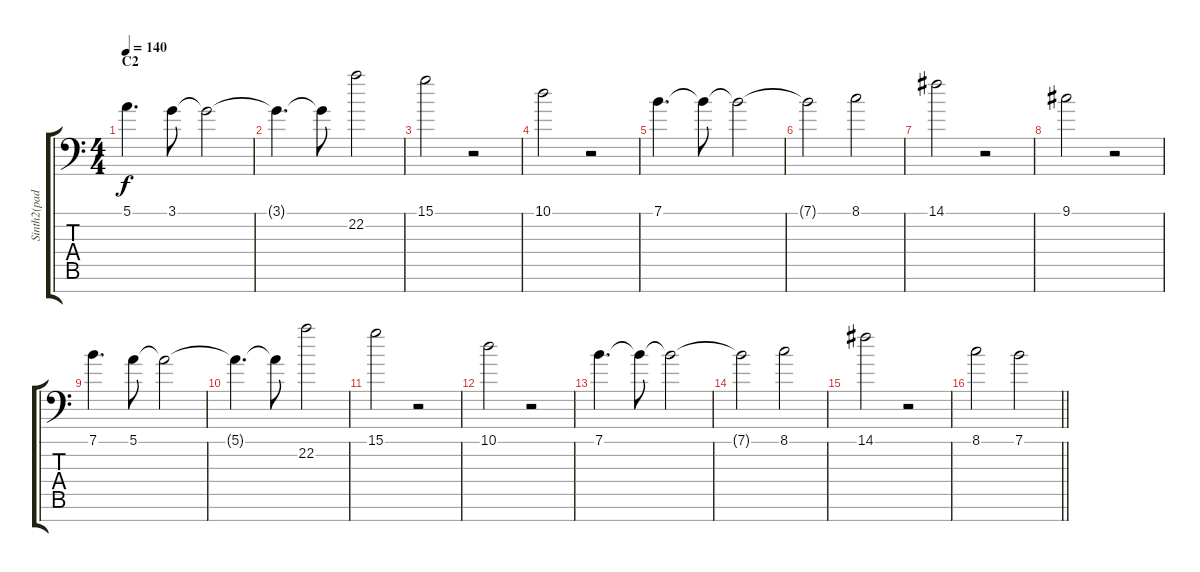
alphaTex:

\track ("Sinth2(pad)" "Sinth2(pad") {instrument pad4choir}
\staff {score tabs}
\tuning (E4 B3 G3 D3 A2 E2 C-1) {hide}
\ts (4 4)
\section ("" "C2")
\tempo 140
\clef f4
\ks c
5.1.4{d dy f} 3.1.8 3.1{t}.2 |
3.1{t}.4{d} 3.1{t}.8 22.2.2 |
15.1.2 r.2 |
10.1.2 r.2 |
7.1.4{d} 7.1{t}.8 7.1{t}.2 |
7.1{t}.2 8.1.2 |
14.1.2 r.2 |
9.1.2 r.2 |
7.1.4{d} 5.1.8 5.1{t}.2 |
5.1{t}.4{d} 5.1{t}.8 22.2.2 |
15.1.2 r.2 |
10.1.2 r.2 |
7.1.4{d} 7.1{t}.8 7.1{t}.2 |
7.1{t}.2 8.1.2 |
14.1.2 r.2 |
\barLineRight lightlight
8.1.2 7.1.2
